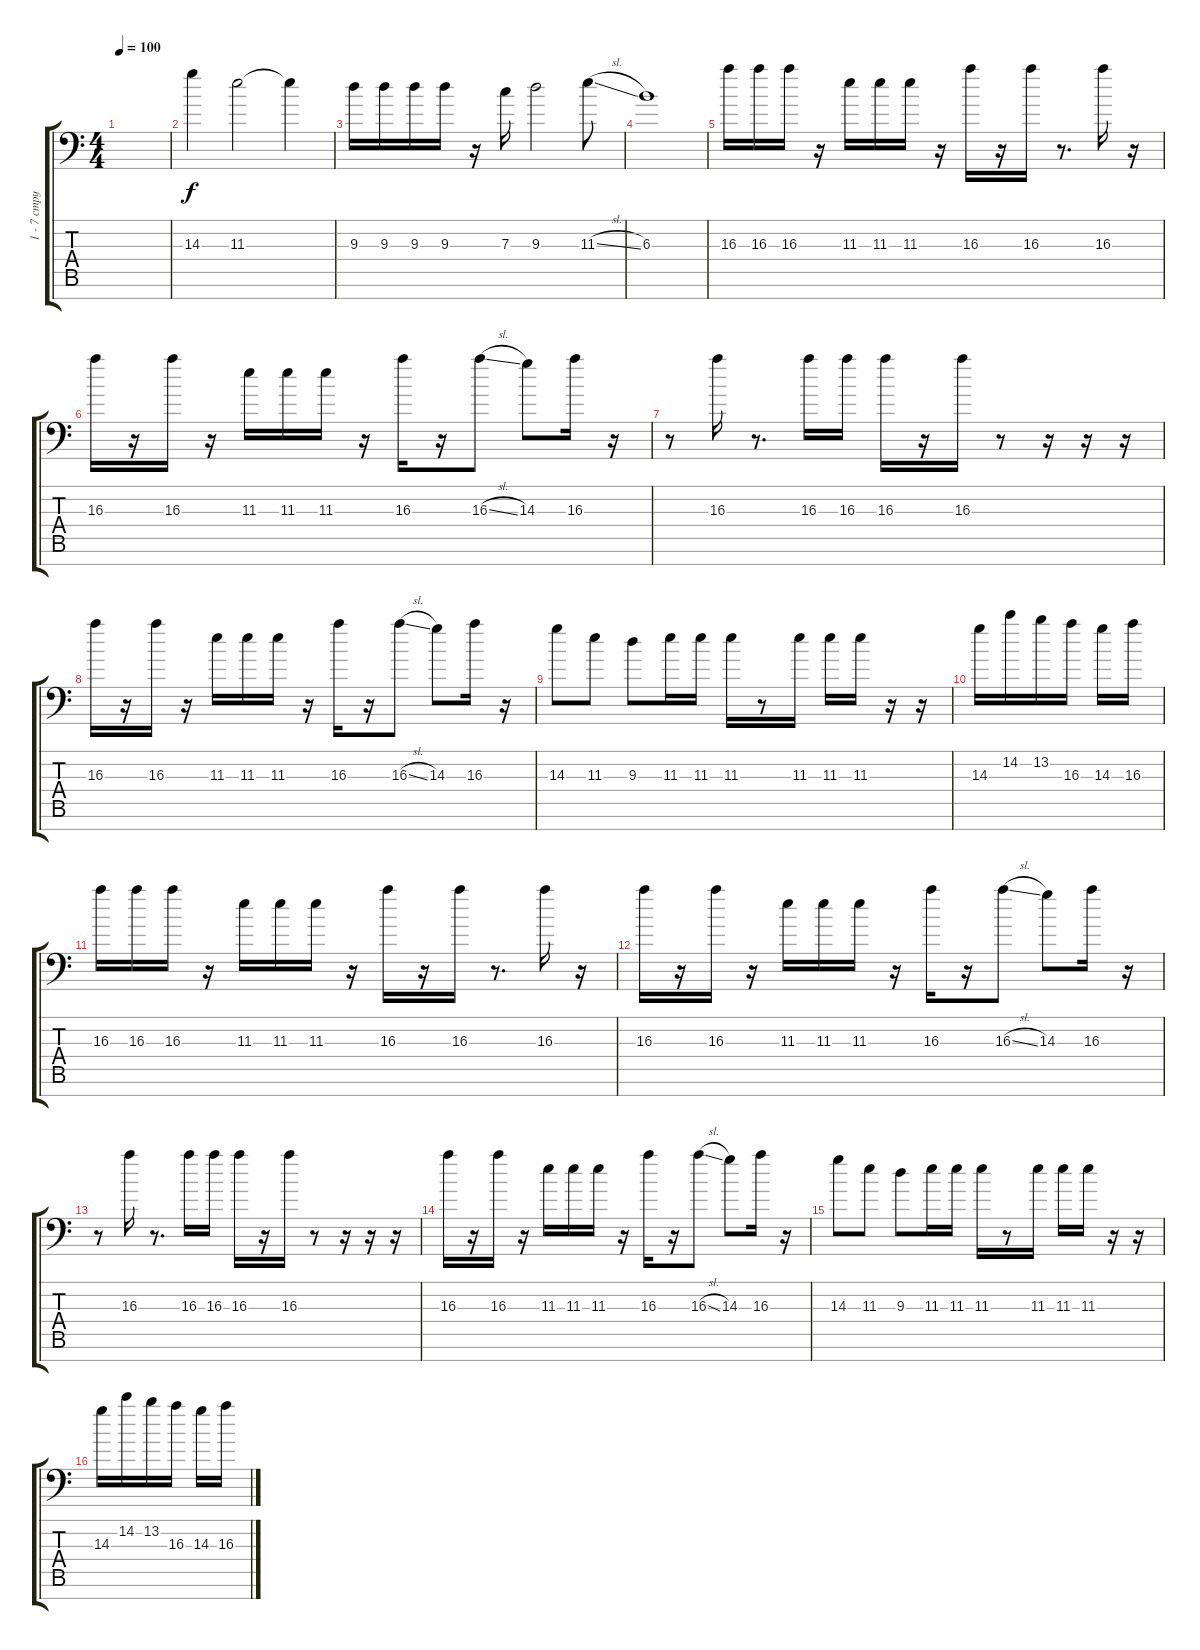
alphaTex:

\track ("1 - 7 струны" "1 - 7 стру") {instrument distortionguitar}
\staff {score tabs}
\tuning (Eb4 Bb3 F3 Eb3 Bb2 F2 Bb1) {hide}
\ts (4 4)
\tempo 100
\clef f4
\ks c
|
14.3.4 11.3.2 11.3{t}.4 |
9.3.16 9.3.16 9.3.16 9.3.16 r.16 7.3.16 9.3.2 11.3{sl}.8 |
6.3.1 |
16.3.16 16.3.16 16.3.16 r.16 11.3.16 11.3.16 11.3.16 r.16 16.3.16 r.16 16.3.16 r.8{d} 16.3.16 r.16 |
16.3.16 r.16 16.3.16 r.16 11.3.16 11.3.16 11.3.16 r.16 16.3.16 r.16 16.3{sl}.8 14.3.8 16.3.16 r.16 |
r.8 16.3.16 r.8{d} 16.3.16 16.3.16 16.3.16 r.16 16.3.16 r.8 r.16 r.16 r.16 |
16.3.16 r.16 16.3.16 r.16 11.3.16 11.3.16 11.3.16 r.16 16.3.16 r.16 16.3{sl}.8 14.3.8 16.3.16 r.16 |
14.3.8 11.3.8 9.3.8 11.3.16 11.3.16 11.3.16 r.8 11.3.16 11.3.16 11.3.16 r.16 r.16 |
14.3.16 14.2.16 13.2.16 16.3.16 14.3.16 16.3.16 |
16.3.16 16.3.16 16.3.16 r.16 11.3.16 11.3.16 11.3.16 r.16 16.3.16 r.16 16.3.16 r.8{d} 16.3.16 r.16 |
16.3.16 r.16 16.3.16 r.16 11.3.16 11.3.16 11.3.16 r.16 16.3.16 r.16 16.3{sl}.8 14.3.8 16.3.16 r.16 |
r.8 16.3.16 r.8{d} 16.3.16 16.3.16 16.3.16 r.16 16.3.16 r.8 r.16 r.16 r.16 |
16.3.16 r.16 16.3.16 r.16 11.3.16 11.3.16 11.3.16 r.16 16.3.16 r.16 16.3{sl}.8 14.3.8 16.3.16 r.16 |
14.3.8 11.3.8 9.3.8 11.3.16 11.3.16 11.3.16 r.8 11.3.16 11.3.16 11.3.16 r.16 r.16 |
14.3.16 14.2.16 13.2.16 16.3.16 14.3.16 16.3.16
